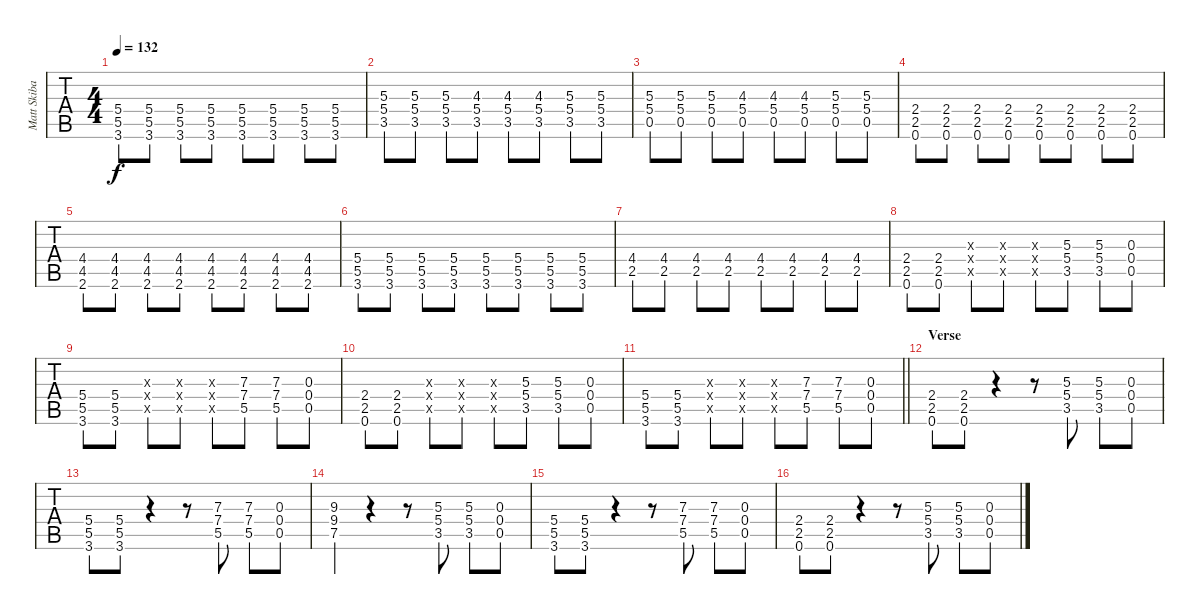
\track ("Matt Skiba - Guitar One" "Matt Skiba") {instrument distortionguitar}
\staff {tabs}
\tuning (E4 B3 G3 D3 A2 E2) {hide}
\ts (4 4)
\tempo 132
\clef g2
\ks g
(5.4 5.5 3.6).8{dy f} (5.4 5.5 3.6).8 (5.4 5.5 3.6).8 (5.4 5.5 3.6).8 (5.4 5.5 3.6).8 (5.4 5.5 3.6).8 (5.4 5.5 3.6).8 (5.4 5.5 3.6).8 |
(5.3 5.4 3.5).8 (5.3 5.4 3.5).8 (5.3 5.4 3.5).8 (4.3 5.4 3.5).8 (4.3 5.4 3.5).8 (4.3 5.4 3.5).8 (5.3 5.4 3.5).8 (5.3 5.4 3.5).8 |
(5.3 5.4 0.5).8 (5.3 5.4 0.5).8 (5.3 5.4 0.5).8 (4.3 5.4 0.5).8 (4.3 5.4 0.5).8 (4.3 5.4 0.5).8 (5.3 5.4 0.5).8 (5.3 5.4 0.5).8 |
(2.4 2.5 0.6).8 (2.4 2.5 0.6).8 (2.4 2.5 0.6).8 (2.4 2.5 0.6).8 (2.4 2.5 0.6).8 (2.4 2.5 0.6).8 (2.4 2.5 0.6).8 (2.4 2.5 0.6).8 |
(4.4 4.5 2.6).8 (4.4 4.5 2.6).8 (4.4 4.5 2.6).8 (4.4 4.5 2.6).8 (4.4 4.5 2.6).8 (4.4 4.5 2.6).8 (4.4 4.5 2.6).8 (4.4 4.5 2.6).8 |
(5.4 5.5 3.6).8 (5.4 5.5 3.6).8 (5.4 5.5 3.6).8 (5.4 5.5 3.6).8 (5.4 5.5 3.6).8 (5.4 5.5 3.6).8 (5.4 5.5 3.6).8 (5.4 5.5 3.6).8 |
(4.4 2.5).8 (4.4 2.5).8 (4.4 2.5).8 (4.4 2.5).8 (4.4 2.5).8 (4.4 2.5).8 (4.4 2.5).8 (4.4 2.5).8 |
(2.4 2.5 0.6).8 (2.4 2.5 0.6).8 (4.3{x} 4.4{x} 2.5{x}).8 (4.3{x} 4.4{x} 2.5{x}).8 (4.3{x} 4.4{x} 2.5{x}).8 (5.3 5.4 3.5).8 (5.3 5.4 3.5).8 (0.3 0.4 0.5).8 |
(5.4 5.5 3.6).8 (5.4 5.5 3.6).8 (5.3{x} 5.4{x} 3.5{x}).8 (5.3{x} 5.4{x} 3.5{x}).8 (5.3{x} 5.4{x} 3.5{x}).8 (7.3 7.4 5.5).8 (7.3 7.4 5.5).8 (0.3 0.4 0.5).8 |
(2.4 2.5 0.6).8 (2.4 2.5 0.6).8 (4.3{x} 4.4{x} 2.5{x}).8 (4.3{x} 4.4{x} 2.5{x}).8 (4.3{x} 4.4{x} 2.5{x}).8 (5.3 5.4 3.5).8 (5.3 5.4 3.5).8 (0.3 0.4 0.5).8 |
\barLineRight lightlight
(5.4 5.5 3.6).8 (5.4 5.5 3.6).8 (5.3{x} 5.4{x} 3.5{x}).8 (5.3{x} 5.4{x} 3.5{x}).8 (5.3{x} 5.4{x} 3.5{x}).8 (7.3 7.4 5.5).8 (7.3 7.4 5.5).8 (0.3 0.4 0.5).8 |
\section ("" "Verse")
(2.4 2.5 0.6).8{volume 10} (2.4 2.5 0.6).8 r.4 r.8 (5.3 5.4 3.5).8 (5.3 5.4 3.5).8 (0.3 0.4 0.5).8 |
(5.4 5.5 3.6).8 (5.4 5.5 3.6).8 r.4 r.8 (7.3 7.4 5.5).8 (7.3 7.4 5.5).8 (0.3 0.4 0.5).8 |
(9.3 9.4 7.5).4 r.4 r.8 (5.3 5.4 3.5).8 (5.3 5.4 3.5).8 (0.3 0.4 0.5).8 |
(5.4 5.5 3.6).8 (5.4 5.5 3.6).8 r.4 r.8 (7.3 7.4 5.5).8 (7.3 7.4 5.5).8 (0.3 0.4 0.5).8 |
(2.4 2.5 0.6).8 (2.4 2.5 0.6).8 r.4 r.8 (5.3 5.4 3.5).8 (5.3 5.4 3.5).8 (0.3 0.4 0.5).8
